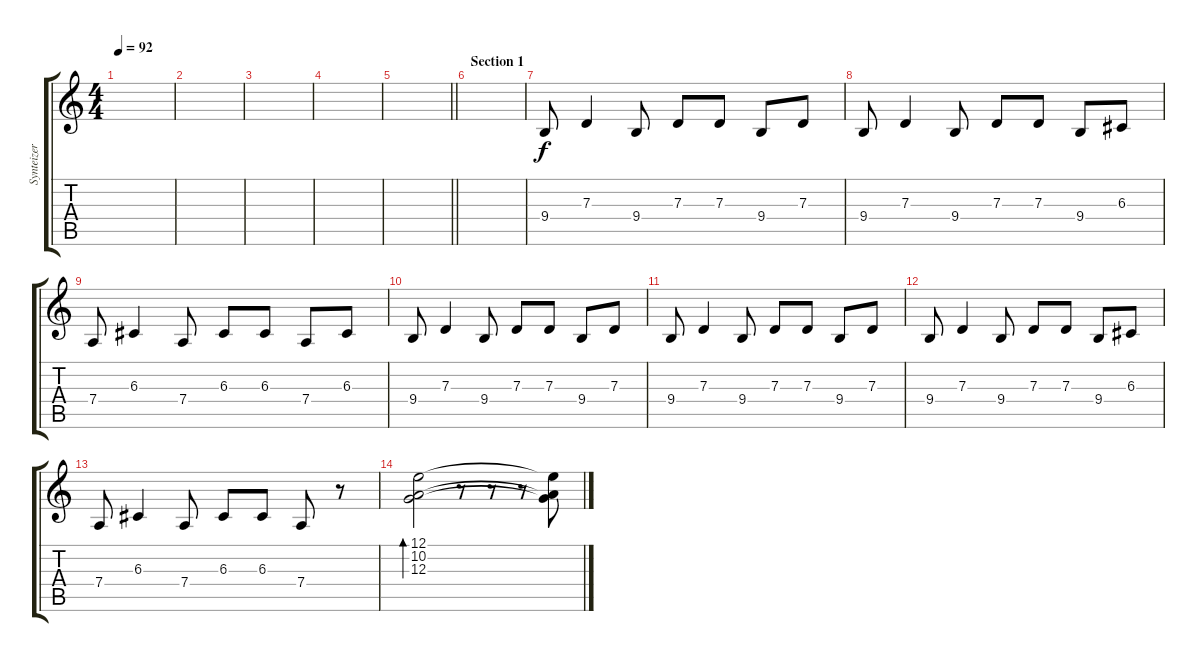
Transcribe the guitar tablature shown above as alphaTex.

\track ("Synteizer" "Synteizer") {instrument lead5charang}
\staff {score tabs}
\tuning (E4 B3 G3 D3 A2 E2) {hide}
\ts (4 4)
\tempo 92
\clef g2
\ks c
|
|
|
|
\barLineRight lightlight
|
\section ("" "Section 1")
|
9.4.8 7.3.4 9.4.8 7.3.8 7.3.8 9.4.8 7.3.8 |
9.4.8 7.3.4 9.4.8 7.3.8 7.3.8 9.4.8 6.3.8 |
7.4.8 6.3.4 7.4.8 6.3.8 6.3.8 7.4.8 6.3.8 |
9.4.8 7.3.4 9.4.8 7.3.8 7.3.8 9.4.8 7.3.8 |
9.4.8 7.3.4 9.4.8 7.3.8 7.3.8 9.4.8 7.3.8 |
9.4.8 7.3.4 9.4.8 7.3.8 7.3.8 9.4.8 6.3.8 |
7.4.8 6.3.4 7.4.8 6.3.8 6.3.8 7.4.8 r.8 |
(12.1 10.2 12.3).2{bd 240} r.8 r.8 r.8 (12.1{t} 10.2{t} 12.3{t}).8
